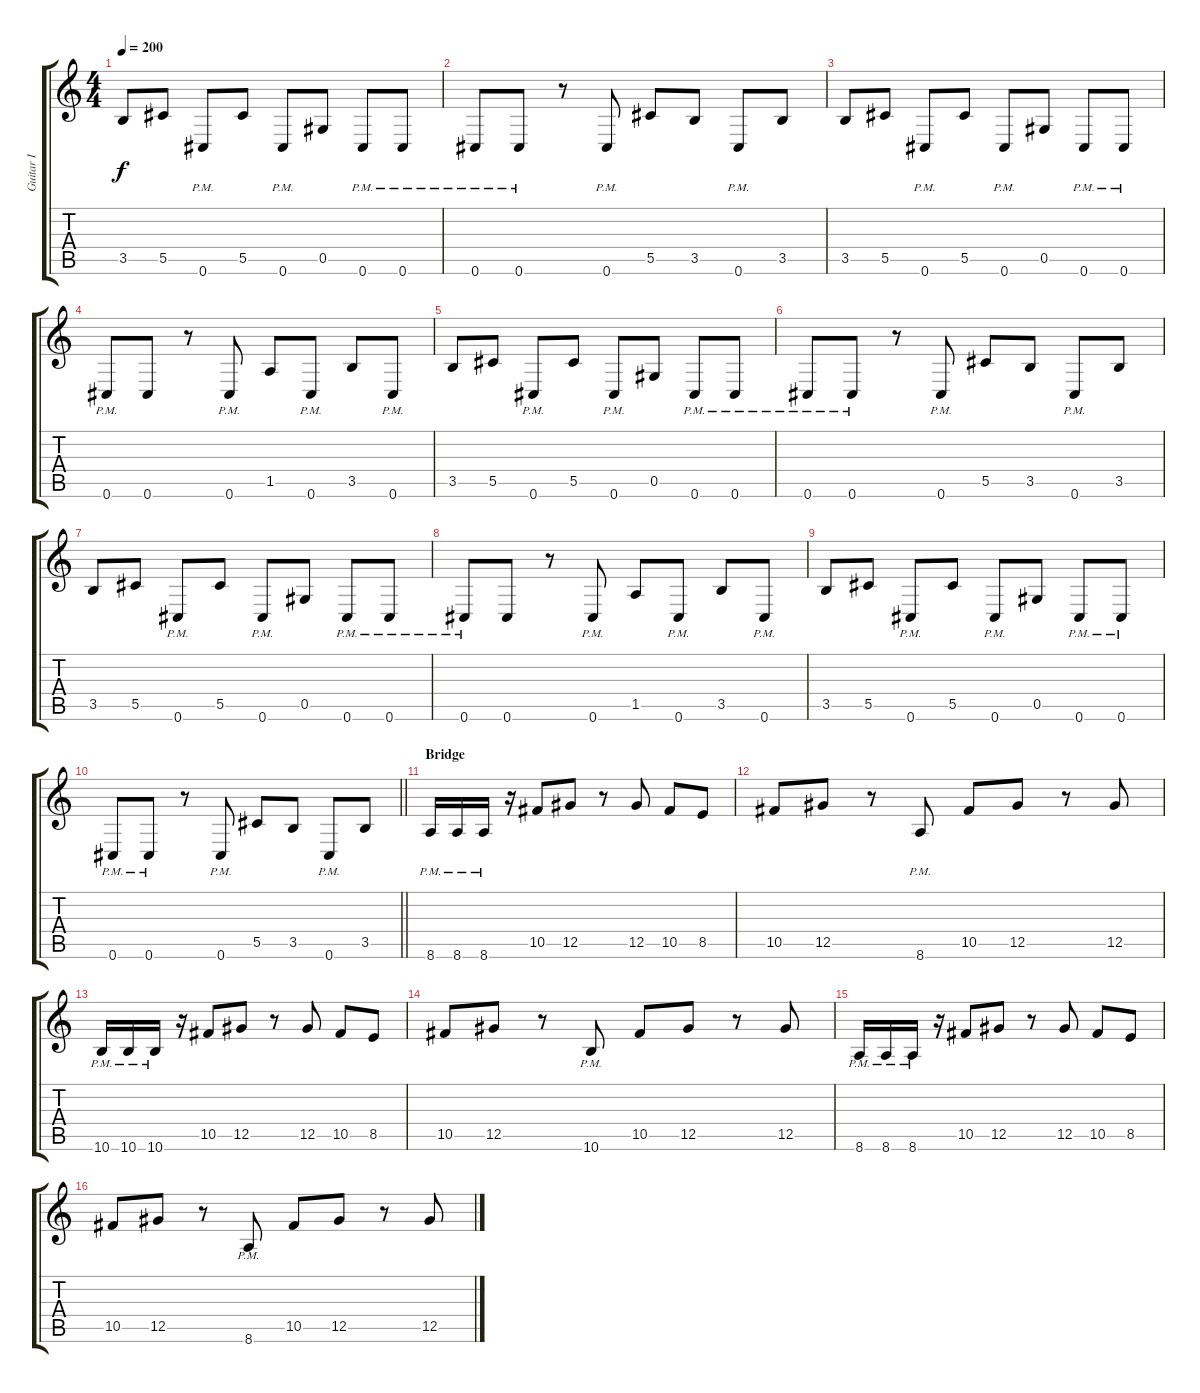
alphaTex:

\track ("Guitar I" "Guitar I") {instrument distortionguitar}
\staff {score tabs}
\tuning (Eb4 Bb3 Gb3 Db3 Ab2 Db2) {hide}
\ts (4 4)
\tempo 200
\clef g2
\ks c
3.5.8{dy f} 5.5.8 0.6{pm}.8 5.5.8 0.6{pm}.8 0.5.8 0.6{pm}.8 0.6{pm}.8 |
0.6{pm}.8 0.6{pm}.8 r.8 0.6{pm}.8 5.5.8 3.5.8 0.6{pm}.8 3.5.8 |
3.5.8 5.5.8 0.6{pm}.8 5.5.8 0.6{pm}.8 0.5.8 0.6{pm}.8 0.6{pm}.8 |
0.6{pm}.8 0.6.8 r.8 0.6{pm}.8 1.5.8 0.6{pm}.8 3.5.8 0.6{pm}.8 |
3.5.8 5.5.8 0.6{pm}.8 5.5.8 0.6{pm}.8 0.5.8 0.6{pm}.8 0.6{pm}.8 |
0.6{pm}.8 0.6{pm}.8 r.8 0.6{pm}.8 5.5.8 3.5.8 0.6{pm}.8 3.5.8 |
3.5.8 5.5.8 0.6{pm}.8 5.5.8 0.6{pm}.8 0.5.8 0.6{pm}.8 0.6{pm}.8 |
0.6{pm}.8 0.6.8 r.8 0.6{pm}.8 1.5.8 0.6{pm}.8 3.5.8 0.6{pm}.8 |
3.5.8 5.5.8 0.6{pm}.8 5.5.8 0.6{pm}.8 0.5.8 0.6{pm}.8 0.6{pm}.8 |
\barLineRight lightlight
0.6{pm}.8 0.6{pm}.8 r.8 0.6{pm}.8 5.5.8 3.5.8 0.6{pm}.8 3.5.8 |
\section ("" "Bridge")
8.6{pm}.16 8.6{pm}.16 8.6{pm}.16 r.16 10.5.8 12.5.8 r.8 12.5.8 10.5.8 8.5.8 |
10.5.8 12.5.8 r.8 8.6{pm}.8 10.5.8 12.5.8 r.8 12.5.8 |
10.6{pm}.16 10.6{pm}.16 10.6{pm}.16 r.16 10.5.8 12.5.8 r.8 12.5.8 10.5.8 8.5.8 |
10.5.8 12.5.8 r.8 10.6{pm}.8 10.5.8 12.5.8 r.8 12.5.8 |
8.6{pm}.16 8.6{pm}.16 8.6{pm}.16 r.16 10.5.8 12.5.8 r.8 12.5.8 10.5.8 8.5.8 |
10.5.8 12.5.8 r.8 8.6{pm}.8 10.5.8 12.5.8 r.8 12.5.8
